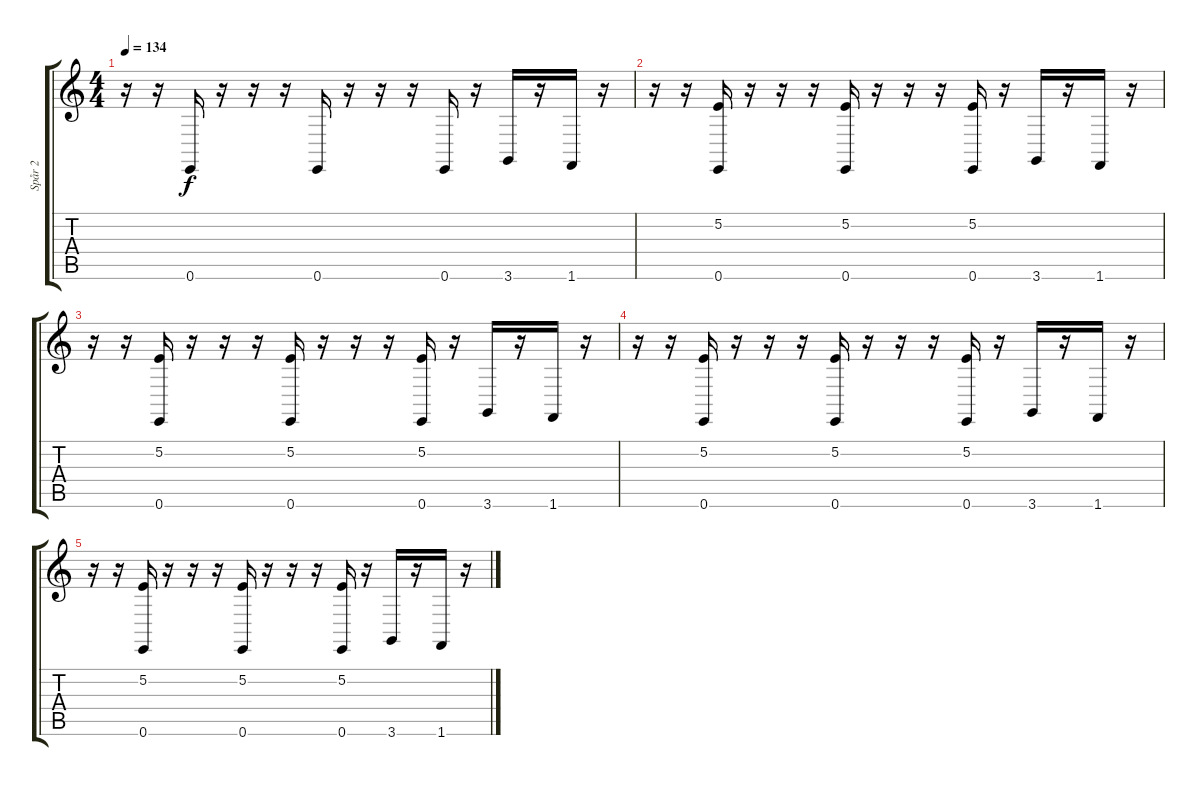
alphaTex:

\track ("Spår 2" "Spår 2") {instrument harpsichord}
\staff {score tabs}
\tuning (E4 B3 G3 D3 A2 E2) {hide}
\ts (4 4)
\tempo 134
\clef g2
\ks c
r.16{dy f} r.16 0.6.16 r.16 r.16 r.16 0.6.16 r.16 r.16 r.16 0.6.16 r.16 3.6.16 r.16 1.6.16 r.16 |
r.16{instrument choiraahs} r.16 (5.2 0.6).16 r.16 r.16 r.16 (5.2 0.6).16 r.16 r.16 r.16 (5.2 0.6).16 r.16 3.6.16 r.16 1.6.16 r.16 |
r.16 r.16 (5.2 0.6).16 r.16 r.16 r.16 (5.2 0.6).16 r.16 r.16 r.16 (5.2 0.6).16 r.16 3.6.16 r.16 1.6.16 r.16 |
r.16 r.16 (5.2 0.6).16 r.16 r.16 r.16 (5.2 0.6).16 r.16 r.16 r.16 (5.2 0.6).16 r.16 3.6.16 r.16 1.6.16 r.16 |
r.16 r.16 (5.2 0.6).16 r.16 r.16 r.16 (5.2 0.6).16 r.16 r.16 r.16 (5.2 0.6).16 r.16 3.6.16 r.16 1.6.16 r.16
